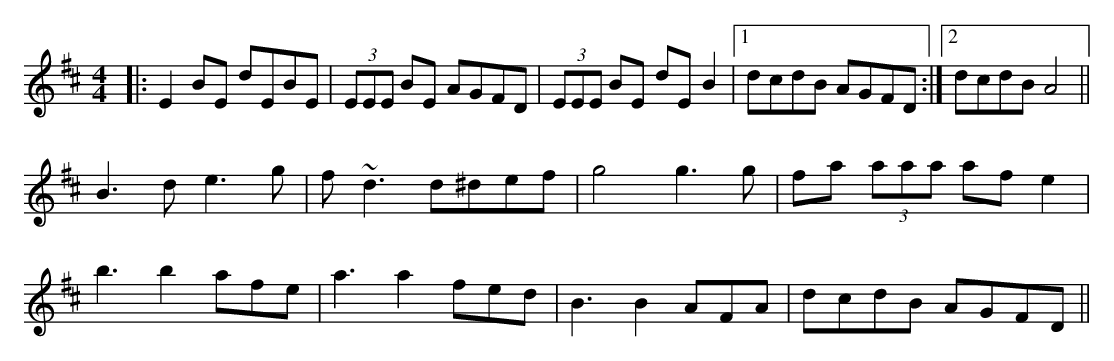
X:1
M:4/4
K:Edor
|:E2 BE dEBE|(3EEE BE AGFD|(3EEE BE dEB2|1 dcdB AGFD:|2 dcdB A4||
B3 d e3 g|f~d3 d^def|g4 g3 g|fa (3aaa afe2|
b3 b2 afe|a3 a2 fed|B3 B2 AFA|dcdB AGFD||
